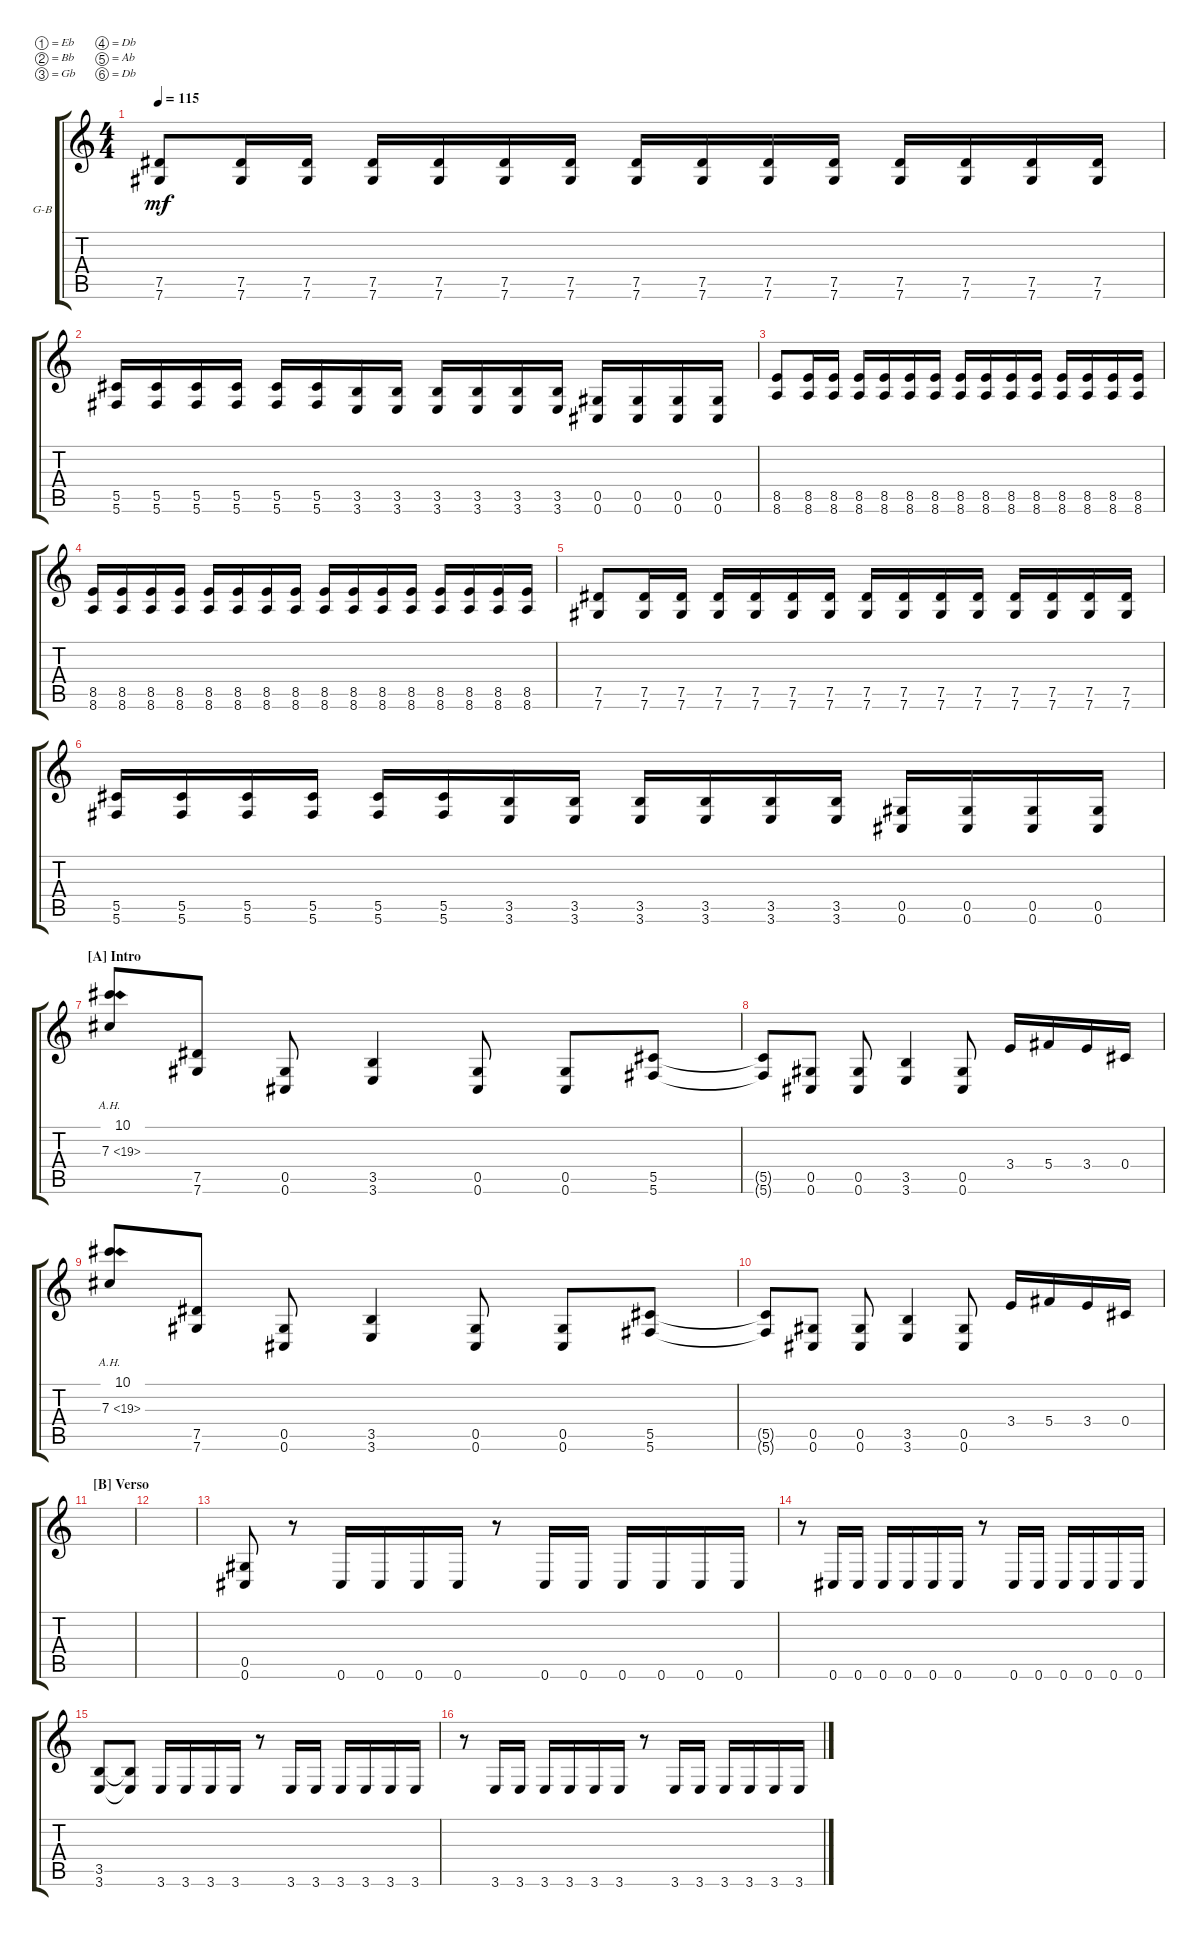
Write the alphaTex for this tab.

\defaultSystemsLayout 4
\bracketExtendMode groupsimilarinstruments
\firstSystemTrackNameOrientation horizontal
\otherSystemsTrackNameOrientation horizontal
\track ("Guitar Base" "G-B") {multiBarRest instrument acousticguitarsteel}
\staff {score tabs}
\tuning (Eb4 Bb3 Gb3 Db3 Ab2 Db2)
\ts (4 4)
\tempo 115
\clef g2
\ks c
(7.6 7.5).8{dy mf} (7.6 7.5).16 (7.6 7.5).16 (7.6 7.5).16 (7.6 7.5).16 (7.6 7.5).16 (7.6 7.5).16 (7.6 7.5).16 (7.6 7.5).16 (7.6 7.5).16 (7.6 7.5).16 (7.6 7.5).16 (7.6 7.5).16 (7.6 7.5).16 (7.6 7.5).16 |
(5.6 5.5).16 (5.6 5.5).16 (5.5 5.6).16 (5.6 5.5).16 (5.6 5.5).16 (5.6 5.5).16 (3.6 3.5).16 (3.5 3.6).16 (3.6 3.5).16 (3.6 3.5).16 (3.5 3.6).16 (3.5 3.6).16 (0.6 0.5).16 (0.5 0.6).16 (0.6 0.5).16 (0.5 0.6).16 |
(8.6 8.5).8 (8.6 8.5).16 (8.6 8.5).16 (8.6 8.5).16 (8.6 8.5).16 (8.6 8.5).16 (8.6 8.5).16 (8.6 8.5).16 (8.6 8.5).16 (8.6 8.5).16 (8.6 8.5).16 (8.6 8.5).16 (8.6 8.5).16 (8.6 8.5).16 (8.6 8.5).16 |
(8.6 8.5).16 (8.6 8.5).16 (8.6 8.5).16 (8.6 8.5).16 (8.6 8.5).16 (8.6 8.5).16 (8.6 8.5).16 (8.6 8.5).16 (8.6 8.5).16 (8.6 8.5).16 (8.6 8.5).16 (8.6 8.5).16 (8.6 8.5).16 (8.6 8.5).16 (8.6 8.5).16 (8.6 8.5).16 |
(7.6 7.5).8 (7.6 7.5).16 (7.6 7.5).16 (7.6 7.5).16 (7.6 7.5).16 (7.6 7.5).16 (7.6 7.5).16 (7.6 7.5).16 (7.6 7.5).16 (7.6 7.5).16 (7.6 7.5).16 (7.6 7.5).16 (7.6 7.5).16 (7.6 7.5).16 (7.6 7.5).16 |
(5.6 5.5).16 (5.6 5.5).16 (5.5 5.6).16 (5.6 5.5).16 (5.6 5.5).16 (5.6 5.5).16 (3.6 3.5).16 (3.5 3.6).16 (3.6 3.5).16 (3.6 3.5).16 (3.5 3.6).16 (3.5 3.6).16 (0.6 0.5).16 (0.5 0.6).16 (0.6 0.5).16 (0.5 0.6).16 |
\section ("A" "Intro")
(10.1 7.3{ah 12}).8 (7.6 7.5).8 (0.6 0.5).8 (3.6 3.5).4 (0.5 0.6).8 (0.6 0.5).8 (5.6 5.5).8 |
(5.5{t} 5.6{t}).8 (0.6 0.5).8 (0.6 0.5).8 (3.6 3.5).4 (0.5 0.6).8 3.4.16 5.4.16 3.4.16 0.4.16 |
(10.1 7.3{ah 12}).8 (7.6 7.5).8 (0.6 0.5).8 (3.6 3.5).4 (0.5 0.6).8 (0.6 0.5).8 (5.6 5.5).8 |
(5.5{t} 5.6{t}).8 (0.6 0.5).8 (0.6 0.5).8 (3.6 3.5).4 (0.5 0.6).8 3.4.16 5.4.16 3.4.16 0.4.16 |
\section ("B" "Verso")
|
|
(0.6 0.5).8 r.8 0.6.16 0.6.16 0.6.16 0.6.16 r.8 0.6.16 0.6.16 0.6.16 0.6.16 0.6.16 0.6.16 |
r.8 0.6.16 0.6.16 0.6.16 0.6.16 0.6.16 0.6.16 r.8 0.6.16 0.6.16 0.6.16 0.6.16 0.6.16 0.6.16 |
(3.6 3.5).8 (3.6{t} 3.5{t}).8 3.6.16 3.6.16 3.6.16 3.6.16 r.8 3.6.16 3.6.16 3.6.16 3.6.16 3.6.16 3.6.16 |
r.8 3.6.16 3.6.16 3.6.16 3.6.16 3.6.16 3.6.16 r.8 3.6.16 3.6.16 3.6.16 3.6.16 3.6.16 3.6.16
